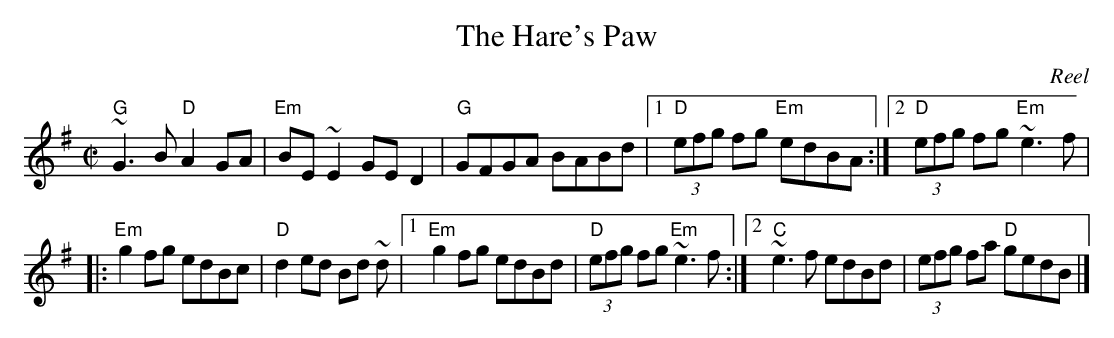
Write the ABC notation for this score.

X:1
T:Hare's Paw, The
M:C|
L:1/8
C:Reel
K:GMaj
"G"~G3B "D"A2GA|"Em"BE~E2 GED2|"G"GFGA BABd|1 "D"(3efg fg "Em"edBA:|2 "D"(3efg fg "Em"~e3f|
|:"Em"g2fg edBc|"D"d2 ed Bd ~d|1 "Em"g2fg edBd|"D"(3efg fg "Em"~e3f:|2 "C"~e3f edBd|(3efg fa "D"gedB|]
